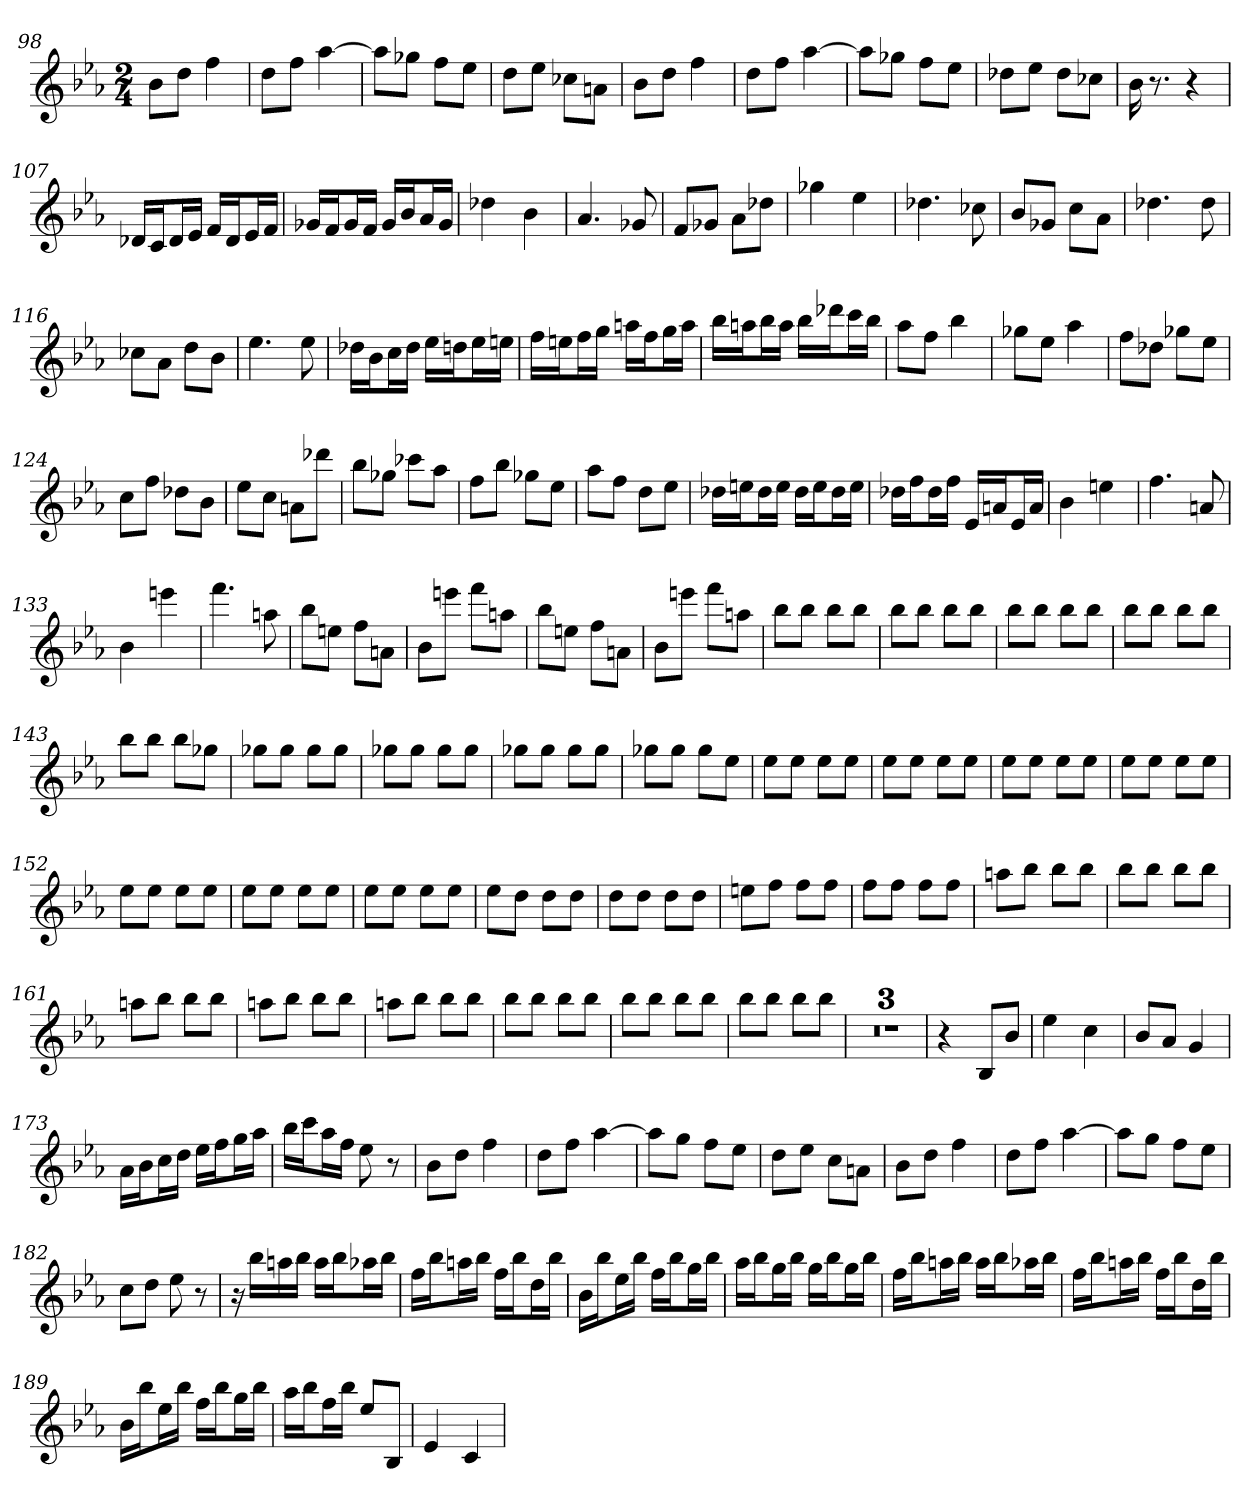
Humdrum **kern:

**kern
*part1
*staff1
*clefG2
*k[b-e-a-]
*E-:
*M2/4
=98
8b-\L
8dd\J
4ff
=99
8dd\L
8ff\J
[4aa-
=100
8aa-\L]
8gg-X\J
8ff\L
8ee-\J
=101
8dd\L
8ee-\J
8cc-X\L
8an\J
=102
8b-\L
8dd\J
4ff
=103
8dd\L
8ff\J
[4aa-
=104
8aa-\L]
8gg-X\J
8ff\L
8ee-\J
=105
8dd-X\L
8ee-\J
8dd-\L
8cc-X\J
=106
16b-
8.r
4r
=107
16d-X/LL
16c/J
16d-/L
16e-/JJ
16f/LL
16d-/J
16e-/L
16f/JJ
=108
16g-X/LL
16f/J
16g-/L
16f/JJ
16g-/LL
16b-/J
16a-/L
16g-/JJ
=109
4dd-X
4b-
=110
4.a-
8g-X
=111
8f/L
8g-X/J
8a-\L
8dd-X\J
=112
4gg-X
4ee-
=113
4.dd-X
8cc-X
=114
8b-/L
8g-X/J
8cc\L
8a-\J
=115
4.dd-X
8dd-
=116
8cc-X\L
8a-\J
8dd\L
8b-\J
=117
4.ee-
8ee-
=118
16dd-X\LL
16b-\J
16cc\L
16dd-\JJ
16ee-\LL
16ddn\J
16ee-\L
16een\JJ
=119
16ff\LL
16een\J
16ff\L
16gg\JJ
16aan\LL
16ff\J
16gg\L
16aa\JJ
=120
16bb-\LL
16aan\J
16bb-\L
16aa\JJ
16bb-\LL
16ddd-X\J
16ccc\L
16bb-\JJ
=121
8aa-\L
8ff\J
4bb-
=122
8gg-X\L
8ee-\J
4aa-
=123
8ff\L
8dd-X\J
8gg-X\L
8ee-\J
=124
8cc\L
8ff\J
8dd-X\L
8b-\J
=125
8ee-\L
8cc\J
8an\L
8ddd-X\J
=126
8bb-\L
8gg-X\J
8ccc-X\L
8aa-\J
=127
8ff\L
8bb-\J
8gg-X\L
8ee-\J
=128
8aa-\L
8ff\J
8dd\L
8ee-\J
=129
16dd-X\LL
16een\J
16dd-\L
16ee\JJ
16dd-\LL
16ee\J
16dd-\L
16ee\JJ
=130
16dd-X\LL
16ff\J
16dd-\L
16ff\JJ
16e-/LL
16an/J
16e-/L
16a/JJ
=131
4b-
4een
=132
4.ff
8an
=133
4b-
4eeen
=134
4.fff
8aan
=135
8bb-\L
8een\J
8ff\L
8an\J
=136
8b-\L
8eeen\J
8fff\L
8aan\J
=137
8bb-\L
8een\J
8ff\L
8an\J
=138
8b-\L
8eeen\J
8fff\L
8aan\J
=139
8bb-\L
8bb-\J
8bb-\L
8bb-\J
=140
8bb-\L
8bb-\J
8bb-\L
8bb-\J
=141
8bb-\L
8bb-\J
8bb-\L
8bb-\J
=142
8bb-\L
8bb-\J
8bb-\L
8bb-\J
=143
8bb-\L
8bb-\J
8bb-\L
8gg-X\J
=144
8gg-X\L
8gg-\J
8gg-\L
8gg-\J
=145
8gg-X\L
8gg-\J
8gg-\L
8gg-\J
=146
8gg-X\L
8gg-\J
8gg-\L
8gg-\J
=147
8gg-X\L
8gg-\J
8gg-\L
8ee-\J
=148
8ee-\L
8ee-\J
8ee-\L
8ee-\J
=149
8ee-\L
8ee-\J
8ee-\L
8ee-\J
=150
8ee-\L
8ee-\J
8ee-\L
8ee-\J
=151
8ee-\L
8ee-\J
8ee-\L
8ee-\J
=152
8ee-\L
8ee-\J
8ee-\L
8ee-\J
=153
8ee-\L
8ee-\J
8ee-\L
8ee-\J
=154
8ee-\L
8ee-\J
8ee-\L
8ee-\J
=155
8ee-\L
8dd\J
8dd\L
8dd\J
=156
8dd\L
8dd\J
8dd\L
8dd\J
=157
8een\L
8ff\J
8ff\L
8ff\J
=158
8ff\L
8ff\J
8ff\L
8ff\J
=159
8aan\L
8bb-\J
8bb-\L
8bb-\J
=160
8bb-\L
8bb-\J
8bb-\L
8bb-\J
=161
8aan\L
8bb-\J
8bb-\L
8bb-\J
=162
8aan\L
8bb-\J
8bb-\L
8bb-\J
=163
8aan\L
8bb-\J
8bb-\L
8bb-\J
=164
8bb-\L
8bb-\J
8bb-\L
8bb-\J
=165
8bb-\L
8bb-\J
8bb-\L
8bb-\J
=166
8bb-\L
8bb-\J
8bb-\L
8bb-\J
=167
2r
=168
2r
=169
2r
=170
4r
8B-/L
8b-/J
=171
4ee-
4cc
=172
8b-/L
8a-/J
4g
=173
16a-\LL
16b-\J
16cc\L
16dd\JJ
16ee-\LL
16ff\J
16gg\L
16aa-\JJ
=174
16bb-\LL
16ccc\J
16aa-\L
16ff\JJ
8ee-
8r
=175
8b-\L
8dd\J
4ff
=176
8dd\L
8ff\J
[4aa-
=177
8aa-\L]
8gg\J
8ff\L
8ee-\J
=178
8dd\L
8ee-\J
8cc\L
8an\J
=179
8b-\L
8dd\J
4ff
=180
8dd\L
8ff\J
[4aa-
=181
8aa-\L]
8gg\J
8ff\L
8ee-\J
=182
8cc\L
8dd\J
8ee-
8r
=183
16r
16bb-\LL
16aan\
16bb-\JJ
16aa\LL
16bb-\J
16aa-X\L
16bb-\JJ
=184
16ff\LL
16bb-\J
16aan\L
16bb-\JJ
16ff\LL
16bb-\J
16dd\L
16bb-\JJ
=185
16b-\LL
16bb-\J
16ee-\L
16bb-\JJ
16ff\LL
16bb-\J
16gg\L
16bb-\JJ
=186
16aa-\LL
16bb-\J
16gg\L
16bb-\JJ
16gg\LL
16bb-\J
16gg\L
16bb-\JJ
=187
16ff\LL
16bb-\J
16aan\L
16bb-\JJ
16aa\LL
16bb-\J
16aa-X\L
16bb-\JJ
=188
16ff\LL
16bb-\J
16aan\L
16bb-\JJ
16ff\LL
16bb-\J
16dd\L
16bb-\JJ
=189
16b-\LL
16bb-\J
16ee-\L
16bb-\JJ
16ff\LL
16bb-\J
16gg\L
16bb-\JJ
=190
16aa-\LL
16bb-\J
16ff\L
16bb-\JJ
8ee-/L
8B-/J
=191
4e-
4c
=
*-
